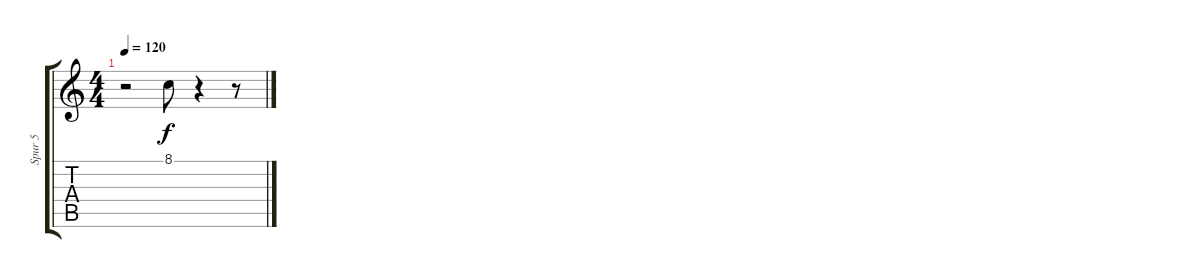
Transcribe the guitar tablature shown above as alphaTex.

\track ("Spur 5" "Spur 5") {instrument musicbox}
\staff {score tabs}
\tuning (E4 B3 G3 D3 A2 E2) {hide}
\ts (4 4)
\tempo 120
\clef g2
\ks c
r.2{dy f} 8.1.8 r.4 r.8
